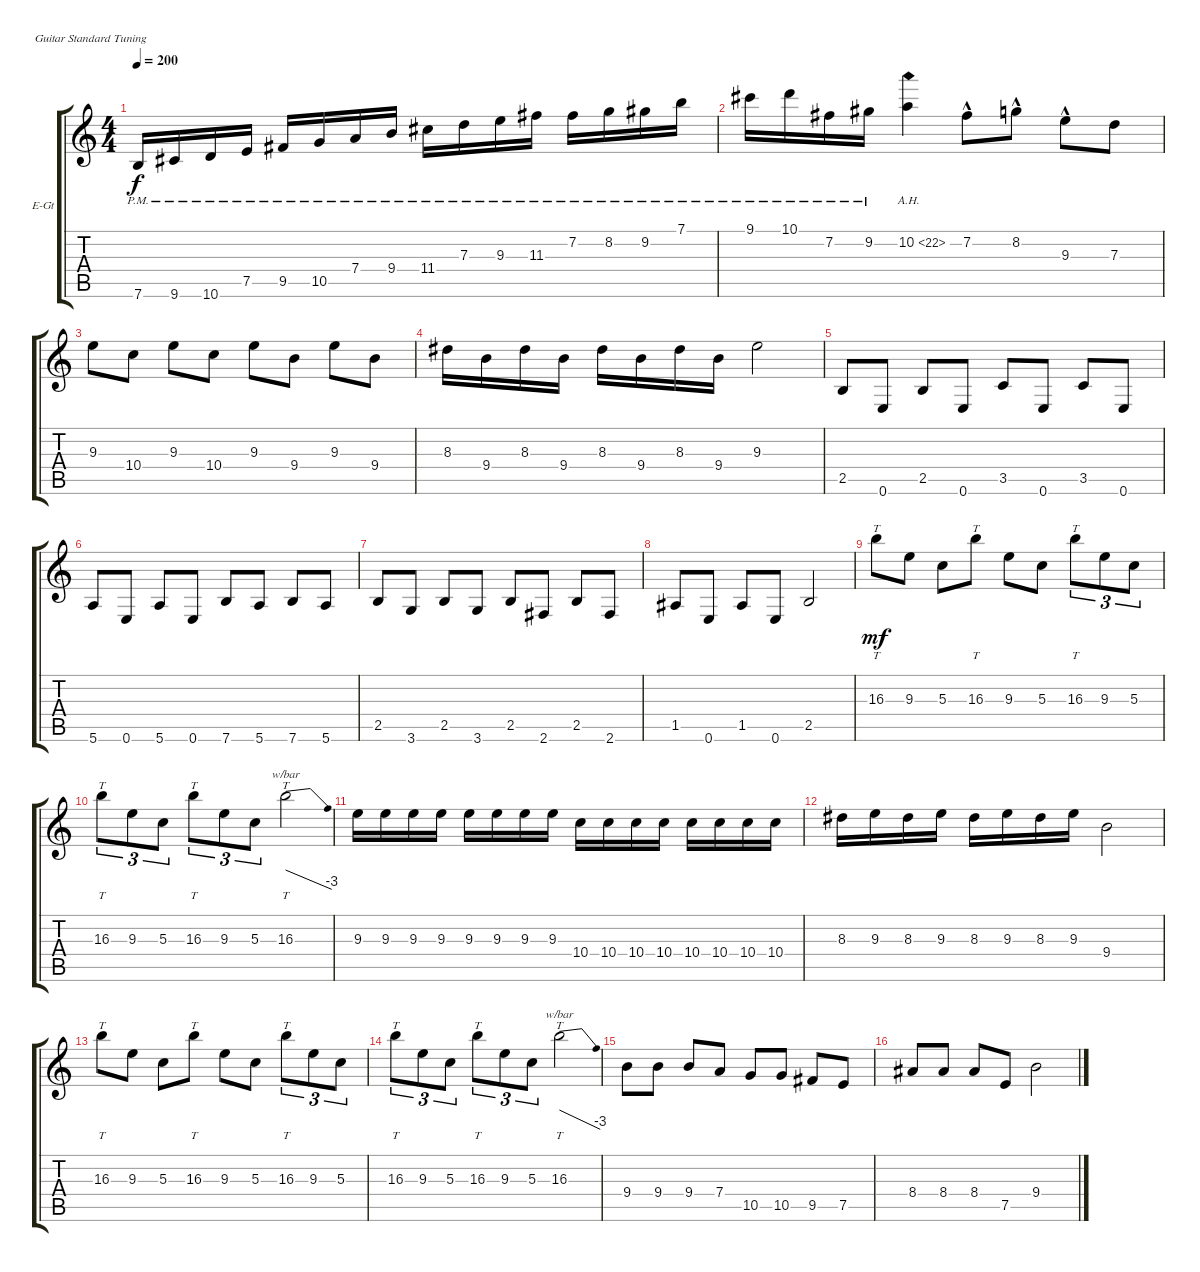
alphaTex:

\defaultSystemsLayout 4
\bracketExtendMode groupsimilarinstruments
\firstSystemTrackNameOrientation horizontal
\otherSystemsTrackNameOrientation horizontal
\track ("Electric Guitar" "E-Gt") {instrument distortionguitar}
\staff {score tabs}
\tuning (E4 B3 G3 D3 A2 E2)
\ts (4 4)
\tempo 200
\clef g2
\ks c
7.6{pm}.16{dy f} 9.6{pm}.16 10.6{pm}.16 7.5{pm}.16 9.5{pm}.16 10.5{pm}.16 7.4{pm}.16 9.4{pm}.16 11.4{pm}.16 7.3{pm}.16 9.3{pm}.16 11.3{pm}.16 7.2{pm}.16 8.2{pm}.16 9.2{pm}.16 7.1{pm}.16 |
9.1{pm}.16 10.1{pm}.16 7.2{pm}.16 9.2{pm}.16 10.2{ah 12}.4 7.2{hac}.8 8.2{hac}.8 9.3{hac}.8 7.3.8 |
9.3.8 10.4.8 9.3.8 10.4.8 9.3.8 9.4.8 9.3.8 9.4.8 |
8.3.16 9.4.16 8.3.16 9.4.16 8.3.16 9.4.16 8.3.16 9.4.16 9.3.2 |
2.5.8 0.6.8 2.5.8 0.6.8 3.5.8 0.6.8 3.5.8 0.6.8 |
5.6.8 0.6.8 5.6.8 0.6.8 7.6.8 5.6.8 7.6.8 5.6.8 |
2.5.8 3.6.8 2.5.8 3.6.8 2.5.8 2.6.8 2.5.8 2.6.8 |
1.5.8 0.6.8 1.5.8 0.6.8 2.5.2 |
16.3.8{tt dy mf} 9.3.8 5.3.8 16.3.8{tt} 9.3.8 5.3.8 16.3.8{tt tu (3 2)} 9.3.8{tu (3 2)} 5.3.8{tu (3 2)} |
16.3.8{tt tu (3 2)} 9.3.8{tu (3 2)} 5.3.8{tu (3 2)} 16.3.8{tt tu (3 2)} 9.3.8{tu (3 2)} 5.3.8{tu (3 2)} 16.3.2{tt tbe (dive default 0 0 59.4 -12)} |
9.3.16 9.3.16 9.3.16 9.3.16 9.3.16 9.3.16 9.3.16 9.3.16 10.4.16 10.4.16 10.4.16 10.4.16 10.4.16 10.4.16 10.4.16 10.4.16 |
8.3.16 9.3.16 8.3.16 9.3.16 8.3.16 9.3.16 8.3.16 9.3.16 9.4.2 |
16.3.8{tt} 9.3.8 5.3.8 16.3.8{tt} 9.3.8 5.3.8 16.3.8{tt tu (3 2)} 9.3.8{tu (3 2)} 5.3.8{tu (3 2)} |
16.3.8{tt tu (3 2)} 9.3.8{tu (3 2)} 5.3.8{tu (3 2)} 16.3.8{tt tu (3 2)} 9.3.8{tu (3 2)} 5.3.8{tu (3 2)} 16.3.2{tt tbe (dive default 0 0 59.4 -12)} |
9.4.8 9.4.8 9.4.8 7.4.8 10.5.8 10.5.8 9.5.8 7.5.8 |
8.4.8 8.4.8 8.4.8 7.5.8 9.4.2
